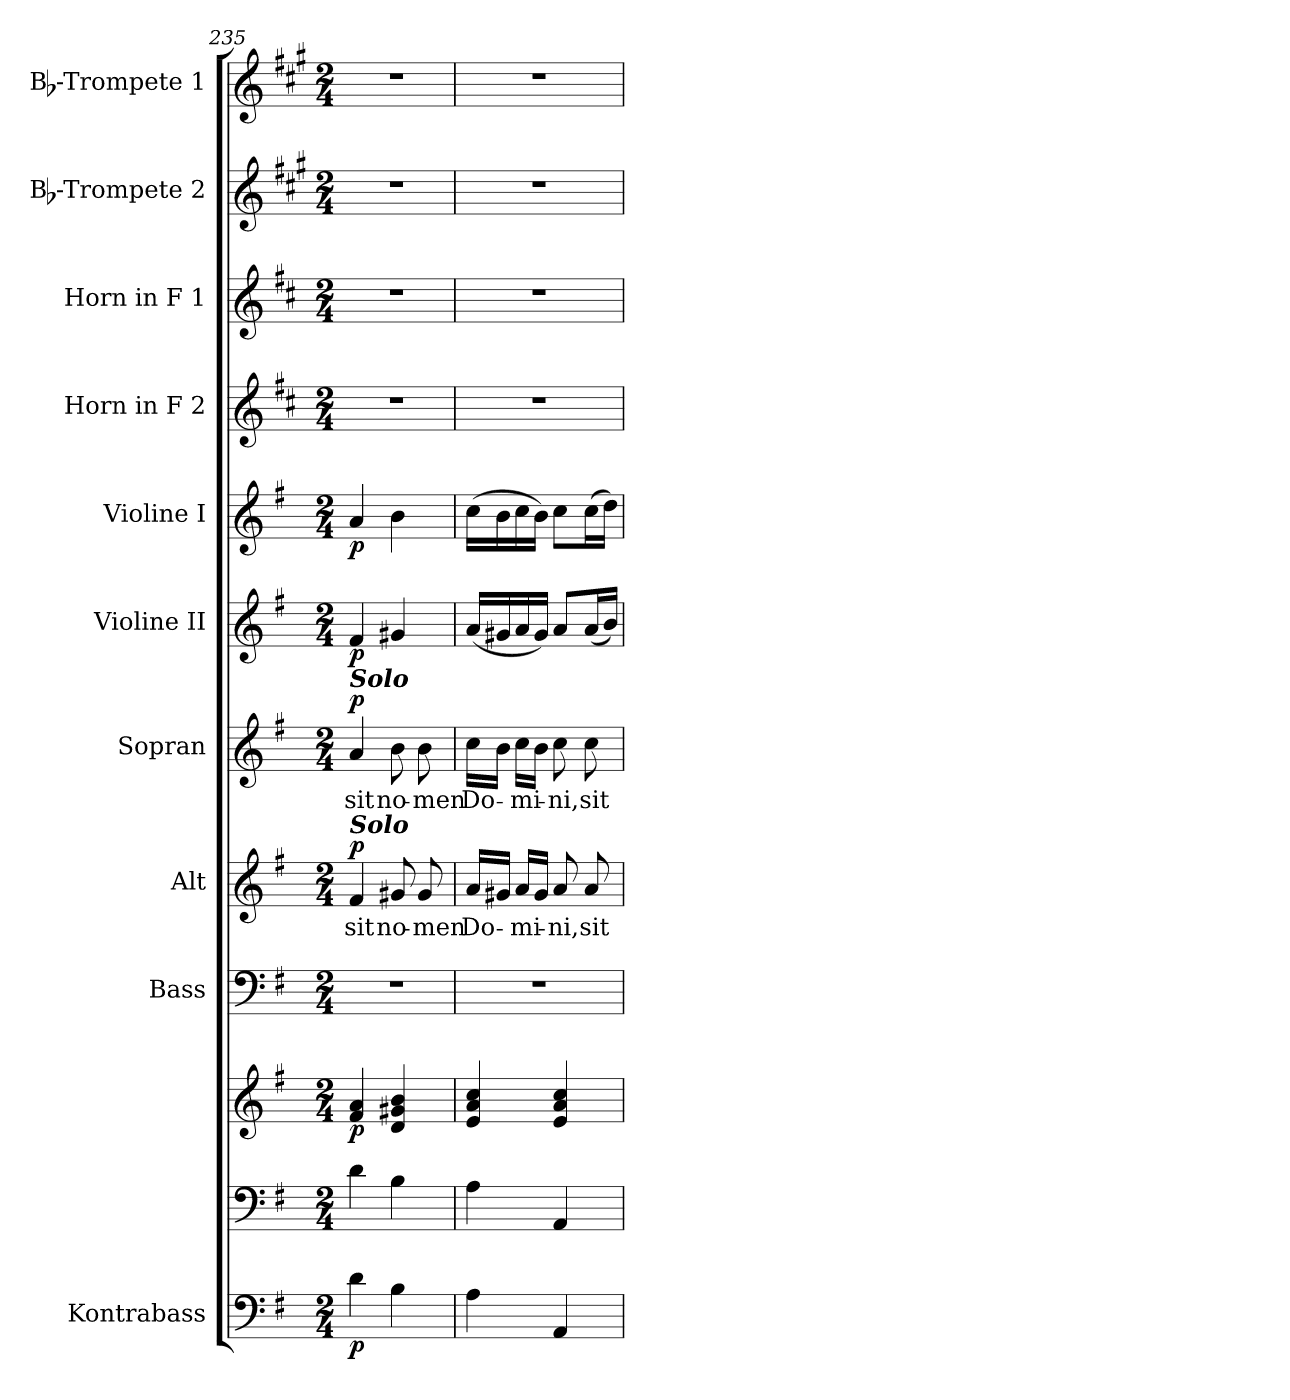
**kern	**dynam	**kern	**kern	**dynam	**kern	**kern	**text	**dynam	**kern	**text	**dynam	**kern	**dynam	**kern	**dynam	**kern	**kern	**kern	**kern
*part11	*part11	*part10	*part10	*part10	*part9	*part8	*part8	*part8	*part7	*part7	*part7	*part6	*part6	*part5	*part5	*part4	*part3	*part2	*part1
*staff12	*staff12	*staff11	*staff10	*staff10/11	*staff9	*staff8	*staff8	*staff8	*staff7	*staff7	*staff7	*staff6	*staff6	*staff5	*staff5	*staff4	*staff3	*staff2	*staff1
*I"Kontrabass	*	*	*	*	*I"Bass	*I"Alt	*	*	*I"Sopran	*	*	*I"Violine II	*	*I"Violine I	*	*I"Horn in F 2	*I"Horn in F 1	*I"Bb-Trompete 2	*I"Bb-Trompete 1
*I'Kb.	*	*	*	*	*I'B.	*I'A.	*	*	*I'S.	*	*	*I'Vl. II	*	*I'Vl. I	*	*	*	*I'Bb Trp. 2	*I'Bb Trp. 1
*clefF4	*	*clefF4	*clefG2	*	*clefF4	*clefG2	*	*	*clefG2	*	*	*clefG2	*	*clefG2	*	*clefG2	*clefG2	*clefG2	*clefG2
*ITrd7c12	*	*	*	*	*	*	*	*	*	*	*	*	*	*	*	*ITrd4c7	*ITrd4c7	*ITrd1c2	*ITrd1c2
*k[f#]	*	*k[f#]	*k[f#]	*	*k[f#]	*k[f#]	*	*	*k[f#]	*	*	*k[f#]	*	*k[f#]	*	*k[f#]	*k[f#]	*k[f#]	*k[f#]
*G:	*	*G:	*G:	*	*G:	*G:	*	*	*G:	*	*	*G:	*	*G:	*	*G:	*G:	*G:	*G:
*M2/4	*	*M2/4	*M2/4	*	*M2/4	*M2/4	*	*	*M2/4	*	*	*M2/4	*	*M2/4	*	*M2/4	*M2/4	*M2/4	*M2/4
=235	=235	=235	=235	=235	=235	=235	=235	=235	=235	=235	=235	=235	=235	=235	=235	=235	=235	=235	=235
!	!	!	!	!	!	!	!	!	!LO:TX:a:Bi:t=Solo	!	!	!	!	!	!	!	!	!	!
!	!	!	!	!	!	!LO:TX:a:Bi:t=Solo	!	!	!	!	!	!	!	!	!	!	!	!	!
!	!LO:DY:b	!	!	!LO:DY:b	!	!	!LO:LY:b	!LO:DY:a	!	!LO:LY:b	!LO:DY:a	!	!LO:DY:b	!	!LO:DY:b	!	!	!	!
4D\	p	4d\	4f#/ 4a/	p	2r	4f#/	sit	p	4a/	sit	p	4f#/	p	4a/	p	2r	2r	2r	2r
!	!	!	!	!	!	!	!LO:LY:b	!	!	!LO:LY:b	!	!	!	!	!	!	!	!	!
4BB\	.	4B\	4d/ 4g#X/ 4b/	.	.	8g#X/	no-	.	8b\	no-	.	4g#X/	.	4b\	.	.	.	.	.
!	!	!	!	!	!	!	!LO:LY:b	!	!	!LO:LY:b	!	!	!	!	!	!	!	!	!
.	.	.	.	.	.	8g#/	-men	.	8b\	-men	.	.	.	.	.	.	.	.	.
=236	=236	=236	=236	=236	=236	=236	=236	=236	=236	=236	=236	=236	=236	=236	=236	=236	=236	=236	=236
!	!	!	!	!	!	!	!LO:LY:b	!	!	!LO:LY:b	!	!	!	!	!	!	!	!	!
4AA\	.	4A\	4e/ 4a/ 4cc/	.	2r	16a/LL	Do-	.	16cc\LL	Do-	.	(<16a/LL	.	(>16cc\LL	.	2r	2r	2r	2r
.	.	.	.	.	.	16g#X/JJ	.	.	16b\JJ	.	.	16g#X/	.	16b\	.	.	.	.	.
!	!	!	!	!	!	!	!LO:LY:b	!	!	!LO:LY:b	!	!	!	!	!	!	!	!	!
.	.	.	.	.	.	16a/LL	-mi-	.	16cc\LL	-mi-	.	16a/	.	16cc\	.	.	.	.	.
.	.	.	.	.	.	16g#/JJ	.	.	16b\JJ	.	.	16g#/JJ)	.	16b\JJ)	.	.	.	.	.
!	!	!	!	!	!	!	!LO:LY:b	!	!	!LO:LY:b	!	!	!	!	!	!	!	!	!
4AAA/	.	4AA/	4e/ 4a/ 4cc/	.	.	8a/	-ni,	.	8cc\	-ni,	.	8a/L	.	8cc\L	.	.	.	.	.
!	!	!	!	!	!	!	!LO:LY:b	!	!	!LO:LY:b	!	!	!	!	!	!	!	!	!
.	.	.	.	.	.	8a/	sit	.	8cc\	sit	.	(<16a/L	.	(>16cc\L	.	.	.	.	.
.	.	.	.	.	.	.	.	.	.	.	.	16b/JJ)	.	16dd\JJ)	.	.	.	.	.
=	=	=	=	=	=	=	=	=	=	=	=	=	=	=	=	=	=	=	=
*-	*-	*-	*-	*-	*-	*-	*-	*-	*-	*-	*-	*-	*-	*-	*-	*-	*-	*-	*-
